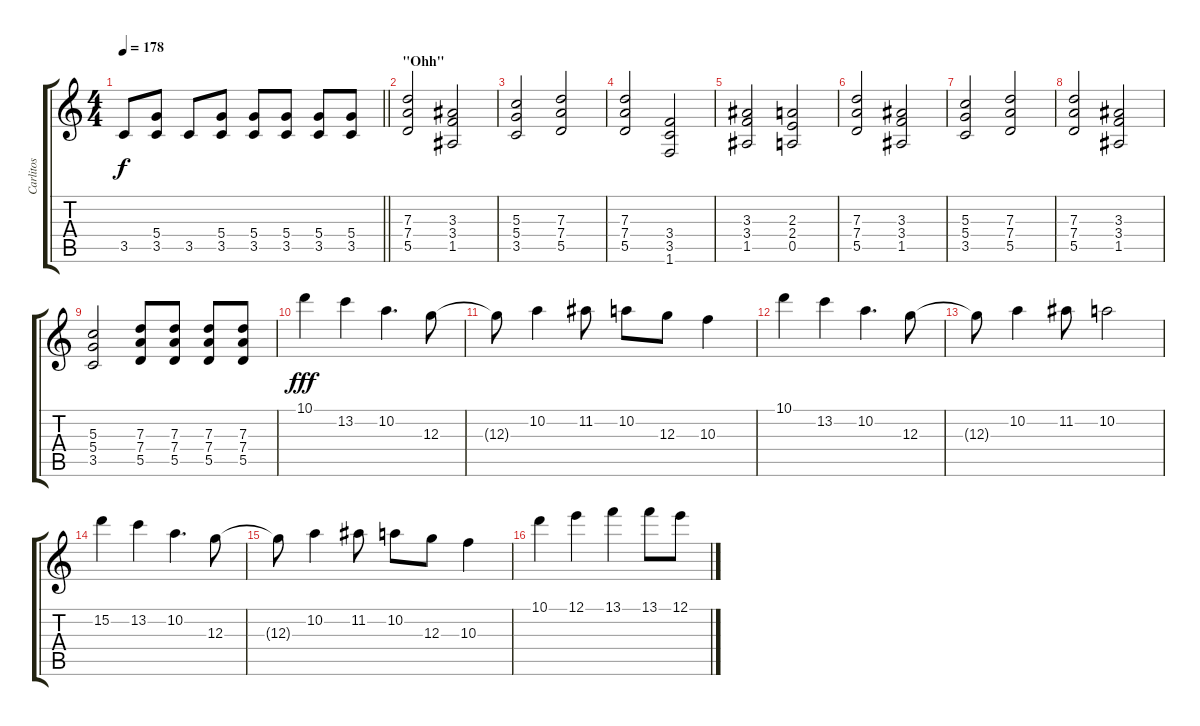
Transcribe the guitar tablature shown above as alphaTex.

\track ("Carlitos" "Carlitos") {instrument distortionguitar}
\staff {score tabs}
\tuning (E4 B3 G3 D3 A2 E2) {hide}
\ts (4 4)
\tempo 178
\clef g2
\barLineRight lightlight
\ks c
3.5.8{dy f} (5.4 3.5).8 3.5.8 (5.4 3.5).8 (5.4 3.5).8 (5.4 3.5).8 (5.4 3.5).8 (5.4 3.5).8 |
\section ("" "\"Ohh\"")
(7.3 7.4 5.5).2{instrument distortionguitar} (3.3 3.4 1.5).2 |
(5.3 5.4 3.5).2 (7.3 7.4 5.5).2 |
(7.3 7.4 5.5).2 (3.4 3.5 1.6).2 |
(3.3 3.4 1.5).2 (2.3 2.4 0.5).2 |
(7.3 7.4 5.5).2 (3.3 3.4 1.5).2 |
(5.3 5.4 3.5).2 (7.3 7.4 5.5).2 |
(7.3 7.4 5.5).2 (3.3 3.4 1.5).2 |
(5.3 5.4 3.5).2 (7.3 7.4 5.5).8 (7.3 7.4 5.5).8 (7.3 7.4 5.5).8 (7.3 7.4 5.5).8 |
10.1.4{dy fff} 13.2.4 10.2.4{d} 12.3.8 |
12.3{t}.8 10.2.4 11.2.8 10.2.8 12.3.8 10.3.4 |
10.1.4 13.2.4 10.2.4{d} 12.3.8 |
12.3{t}.8 10.2.4 11.2.8 10.2.2 |
15.2.4 13.2.4 10.2.4{d} 12.3.8 |
12.3{t}.8 10.2.4 11.2.8 10.2.8 12.3.8 10.3.4 |
10.1.4 12.1.4 13.1.4 13.1.8 12.1.8
